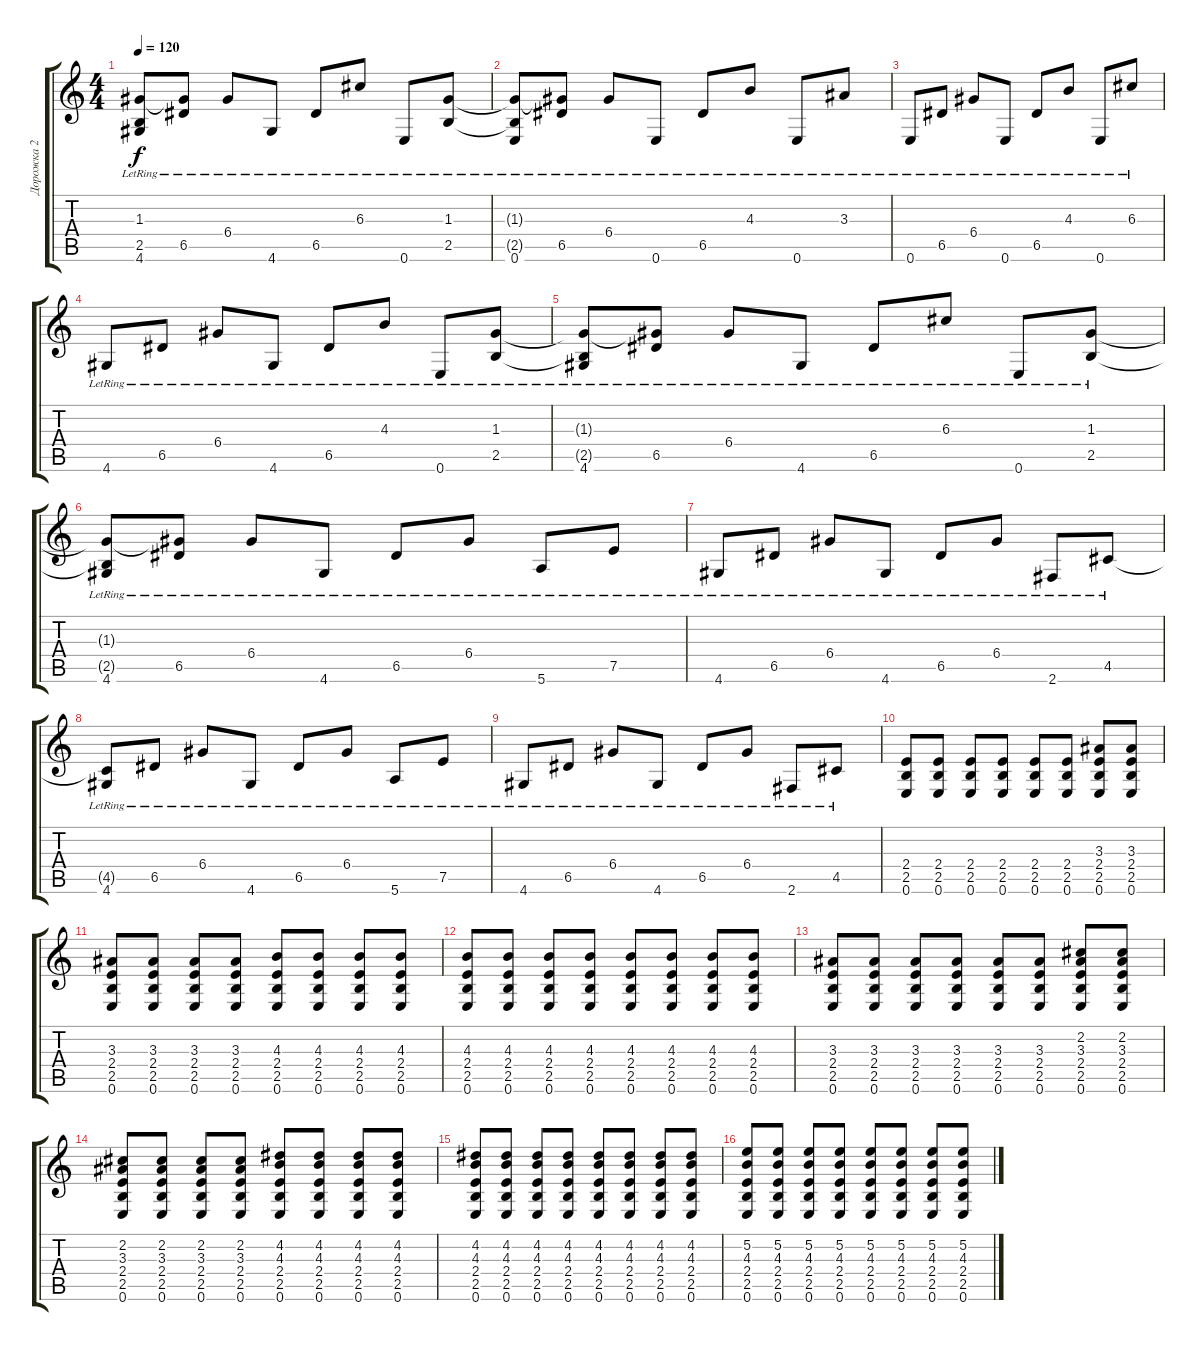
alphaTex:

\track ("Дорожка 2" "Дорожка 2") {instrument electricguitarmuted}
\staff {score tabs}
\tuning (E4 B3 G3 D3 A2 E2) {hide}
\ts (4 4)
\tempo 120
\clef g2
\ks c
(1.3{t} 2.5{t} 4.6{lr}).8{dy f} (1.3{t} 6.5{lr}).8 6.4{lr}.8 4.6{lr}.8 6.5{lr}.8 6.3{lr}.8 0.6{lr}.8 (1.3 2.5{lr}).8 |
(1.3{t} 2.5{t} 0.6{lr}).8 (1.3{t} 6.5{lr}).8 6.4{lr}.8 0.6{lr}.8 6.5{lr}.8 4.3{lr}.8 0.6{lr}.8 3.3{lr}.8 |
0.6{lr}.8 6.5{lr}.8 6.4{lr}.8 0.6{lr}.8 6.5{lr}.8 4.3{lr}.8 0.6{lr}.8 6.3{lr}.8 |
4.6{lr}.8 6.5{lr}.8 6.4{lr}.8 4.6{lr}.8 6.5{lr}.8 4.3{lr}.8 0.6{lr}.8 (1.3 2.5{lr}).8 |
(1.3{t} 2.5{t} 4.6{lr}).8 (1.3{t} 6.5{lr}).8 6.4{lr}.8 4.6{lr}.8 6.5{lr}.8 6.3{lr}.8 0.6{lr}.8 (1.3 2.5{lr}).8 |
(1.3{t} 2.5{t} 4.6{lr}).8 (1.3{t} 6.5{lr}).8 6.4{lr}.8 4.6{lr}.8 6.5{lr}.8 6.4{lr}.8 5.6{lr}.8 7.5{lr}.8 |
4.6{lr}.8 6.5{lr}.8 6.4{lr}.8 4.6{lr}.8 6.5{lr}.8 6.4{lr}.8 2.6{lr}.8 4.5{lr}.8 |
(4.5{t} 4.6{lr}).8 6.5{lr}.8 6.4{lr}.8 4.6{lr}.8 6.5{lr}.8 6.4{lr}.8 5.6{lr}.8 7.5{lr}.8 |
4.6{lr}.8 6.5{lr}.8 6.4{lr}.8 4.6{lr}.8 6.5{lr}.8 6.4{lr}.8 2.6{lr}.8 4.5{lr}.8 |
(2.4 2.5 0.6).8 (2.4 2.5 0.6).8 (2.4 2.5 0.6).8 (2.4 2.5 0.6).8 (2.4 2.5 0.6).8 (2.4 2.5 0.6).8 (3.3 2.4 2.5 0.6).8 (3.3 2.4 2.5 0.6).8 |
(3.3 2.4 2.5 0.6).8 (3.3 2.4 2.5 0.6).8 (3.3 2.4 2.5 0.6).8 (3.3 2.4 2.5 0.6).8 (4.3 2.4 2.5 0.6).8 (4.3 2.4 2.5 0.6).8 (4.3 2.4 2.5 0.6).8 (4.3 2.4 2.5 0.6).8 |
(4.3 2.4 2.5 0.6).8 (4.3 2.4 2.5 0.6).8 (4.3 2.4 2.5 0.6).8 (4.3 2.4 2.5 0.6).8 (4.3 2.4 2.5 0.6).8 (4.3 2.4 2.5 0.6).8 (4.3 2.4 2.5 0.6).8 (4.3 2.4 2.5 0.6).8 |
(3.3 2.4 2.5 0.6).8 (3.3 2.4 2.5 0.6).8 (3.3 2.4 2.5 0.6).8 (3.3 2.4 2.5 0.6).8 (3.3 2.4 2.5 0.6).8 (3.3 2.4 2.5 0.6).8 (2.2 3.3 2.4 2.5 0.6).8 (2.2 3.3 2.4 2.5 0.6).8 |
(2.2 3.3 2.4 2.5 0.6).8 (2.2 3.3 2.4 2.5 0.6).8 (2.2 3.3 2.4 2.5 0.6).8 (2.2 3.3 2.4 2.5 0.6).8 (4.2 4.3 2.4 2.5 0.6).8 (4.2 4.3 2.4 2.5 0.6).8 (4.2 4.3 2.4 2.5 0.6).8 (4.2 4.3 2.4 2.5 0.6).8 |
(4.2 4.3 2.4 2.5 0.6).8 (4.2 4.3 2.4 2.5 0.6).8 (4.2 4.3 2.4 2.5 0.6).8 (4.2 4.3 2.4 2.5 0.6).8 (4.2 4.3 2.4 2.5 0.6).8 (4.2 4.3 2.4 2.5 0.6).8 (4.2 4.3 2.4 2.5 0.6).8 (4.2 4.3 2.4 2.5 0.6).8 |
(5.2 4.3 2.4 2.5 0.6).8 (5.2 4.3 2.4 2.5 0.6).8 (5.2 4.3 2.4 2.5 0.6).8 (5.2 4.3 2.4 2.5 0.6).8 (5.2 4.3 2.4 2.5 0.6).8 (5.2 4.3 2.4 2.5 0.6).8 (5.2 4.3 2.4 2.5 0.6).8 (5.2 4.3 2.4 2.5 0.6).8
